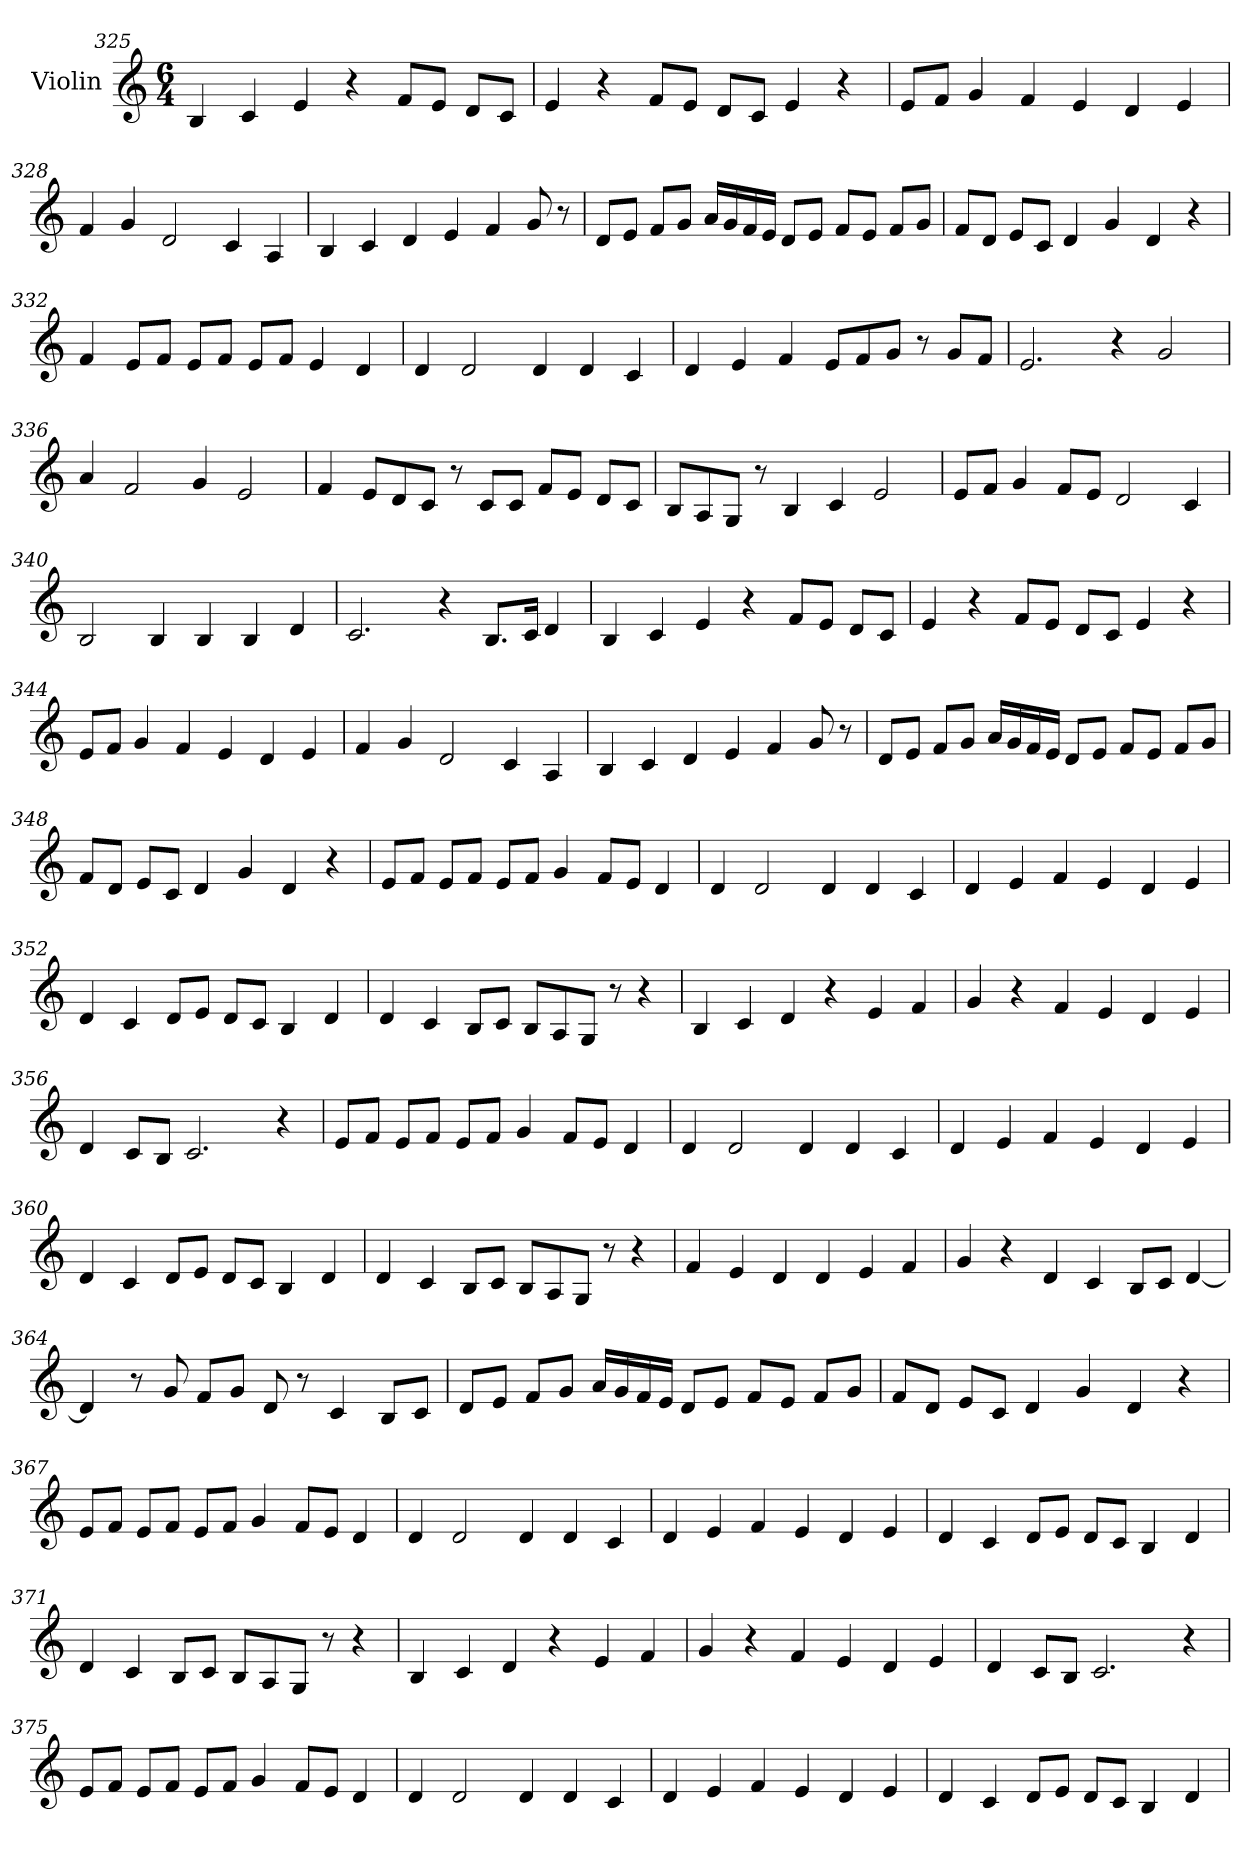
**kern
*part1
*staff1
*I"Violin
*clefG2
*k[]
*M6/4
=325
4B/
4c/
4e/
4r
8f/L
8e/J
8d/L
8c/J
=326
4e/
4r
8f/L
8e/J
8d/L
8c/J
4e/
4r
!!LO:LB:g=z
=327
8e/L
8f/J
4g/
4f/
4e/
4d/
4e/
=328
4f/
4g/
2d/
4c/
4A/
=329
4B/
4c/
4d/
4e/
4f/
8g/
8r
!!LO:LB:g=z
=330
8d/L
8e/J
8f/L
8g/J
16a/LL
16g/
16f/
16e/JJ
8d/L
8e/J
8f/L
8e/J
8f/L
8g/J
=331
8f/L
8d/J
8e/L
8c/J
4d/
4g/
4d/
4r
=332
4f/
8e/L
8f/J
8e/L
8f/J
8e/L
8f/J
4e/
4d/
!!LO:LB:g=z
=333
4d/
2d/
4d/
4d/
4c/
=334
4d/
4e/
4f/
8e/L
8f/
8g/J
8r
8g/L
8f/J
=335
2.e/
4r
2g/
=336
4a/
2f/
4g/
2e/
!!LO:LB:g=z
=337
4f/
8e/L
8d/
8c/J
8r
8c/L
8c/J
8f/L
8e/J
8d/L
8c/J
=338
8B/L
8A/
8G/J
8r
4B/
4c/
2e/
=339
8e/L
8f/J
4g/
8f/L
8e/J
2d/
4c/
!!LO:LB:g=z
=340
2B/
4B/
4B/
4B/
4d/
=341
2.c/
4r
8.B/L
16c/Jk
4d/
=342
4B/
4c/
4e/
4r
8f/L
8e/J
8d/L
8c/J
=343
4e/
4r
8f/L
8e/J
8d/L
8c/J
4e/
4r
!!LO:LB:g=z
=344
8e/L
8f/J
4g/
4f/
4e/
4d/
4e/
=345
4f/
4g/
2d/
4c/
4A/
=346
4B/
4c/
4d/
4e/
4f/
8g/
8r
!!LO:PB:g=z
=347
8d/L
8e/J
8f/L
8g/J
16a/LL
16g/
16f/
16e/JJ
8d/L
8e/J
8f/L
8e/J
8f/L
8g/J
=348
8f/L
8d/J
8e/L
8c/J
4d/
4g/
4d/
4r
=349
8e/L
8f/J
8e/L
8f/J
8e/L
8f/J
4g/
8f/L
8e/J
4d/
!!LO:LB:g=z
=350
4d/
2d/
4d/
4d/
4c/
=351
4d/
4e/
4f/
4e/
4d/
4e/
=352
4d/
4c/
8d/L
8e/J
8d/L
8c/J
4B/
4d/
!!LO:LB:g=z
=353
4d/
4c/
8B/L
8c/J
8B/L
8A/
8G/J
8r
4r
=354
4B/
4c/
4d/
4r
4e/
4f/
=355
4g/
4r
4f/
4e/
4d/
4e/
=356
4d/
8c/L
8B/J
2.c/
4r
!!LO:LB:g=z
=357
8e/L
8f/J
8e/L
8f/J
8e/L
8f/J
4g/
8f/L
8e/J
4d/
=358
4d/
2d/
4d/
4d/
4c/
=359
4d/
4e/
4f/
4e/
4d/
4e/
=360
4d/
4c/
8d/L
8e/J
8d/L
8c/J
4B/
4d/
!!LO:LB:g=z
=361
4d/
4c/
8B/L
8c/J
8B/L
8A/
8G/J
8r
4r
=362
4f/
4e/
4d/
4d/
4e/
4f/
=363
4g/
4r
4d/
4c/
8B/L
8c/J
[4d/
!!LO:LB:g=z
=364
4d/]
8r
8g/
8f/L
8g/J
8d/
8r
4c/
8B/L
8c/J
=365
8d/L
8e/J
8f/L
8g/J
16a/LL
16g/
16f/
16e/JJ
8d/L
8e/J
8f/L
8e/J
8f/L
8g/J
=366
8f/L
8d/J
8e/L
8c/J
4d/
4g/
4d/
4r
!!LO:LB:g=z
=367
8e/L
8f/J
8e/L
8f/J
8e/L
8f/J
4g/
8f/L
8e/J
4d/
=368
4d/
2d/
4d/
4d/
4c/
=369
4d/
4e/
4f/
4e/
4d/
4e/
=370
4d/
4c/
8d/L
8e/J
8d/L
8c/J
4B/
4d/
!!LO:LB:g=z
=371
4d/
4c/
8B/L
8c/J
8B/L
8A/
8G/J
8r
4r
=372
4B/
4c/
4d/
4r
4e/
4f/
=373
4g/
4r
4f/
4e/
4d/
4e/
=374
4d/
8c/L
8B/J
2.c/
4r
!!LO:PB:g=z
=375
8e/L
8f/J
8e/L
8f/J
8e/L
8f/J
4g/
8f/L
8e/J
4d/
=376
4d/
2d/
4d/
4d/
4c/
=377
4d/
4e/
4f/
4e/
4d/
4e/
=378
4d/
4c/
8d/L
8e/J
8d/L
8c/J
4B/
4d/
=
*-
